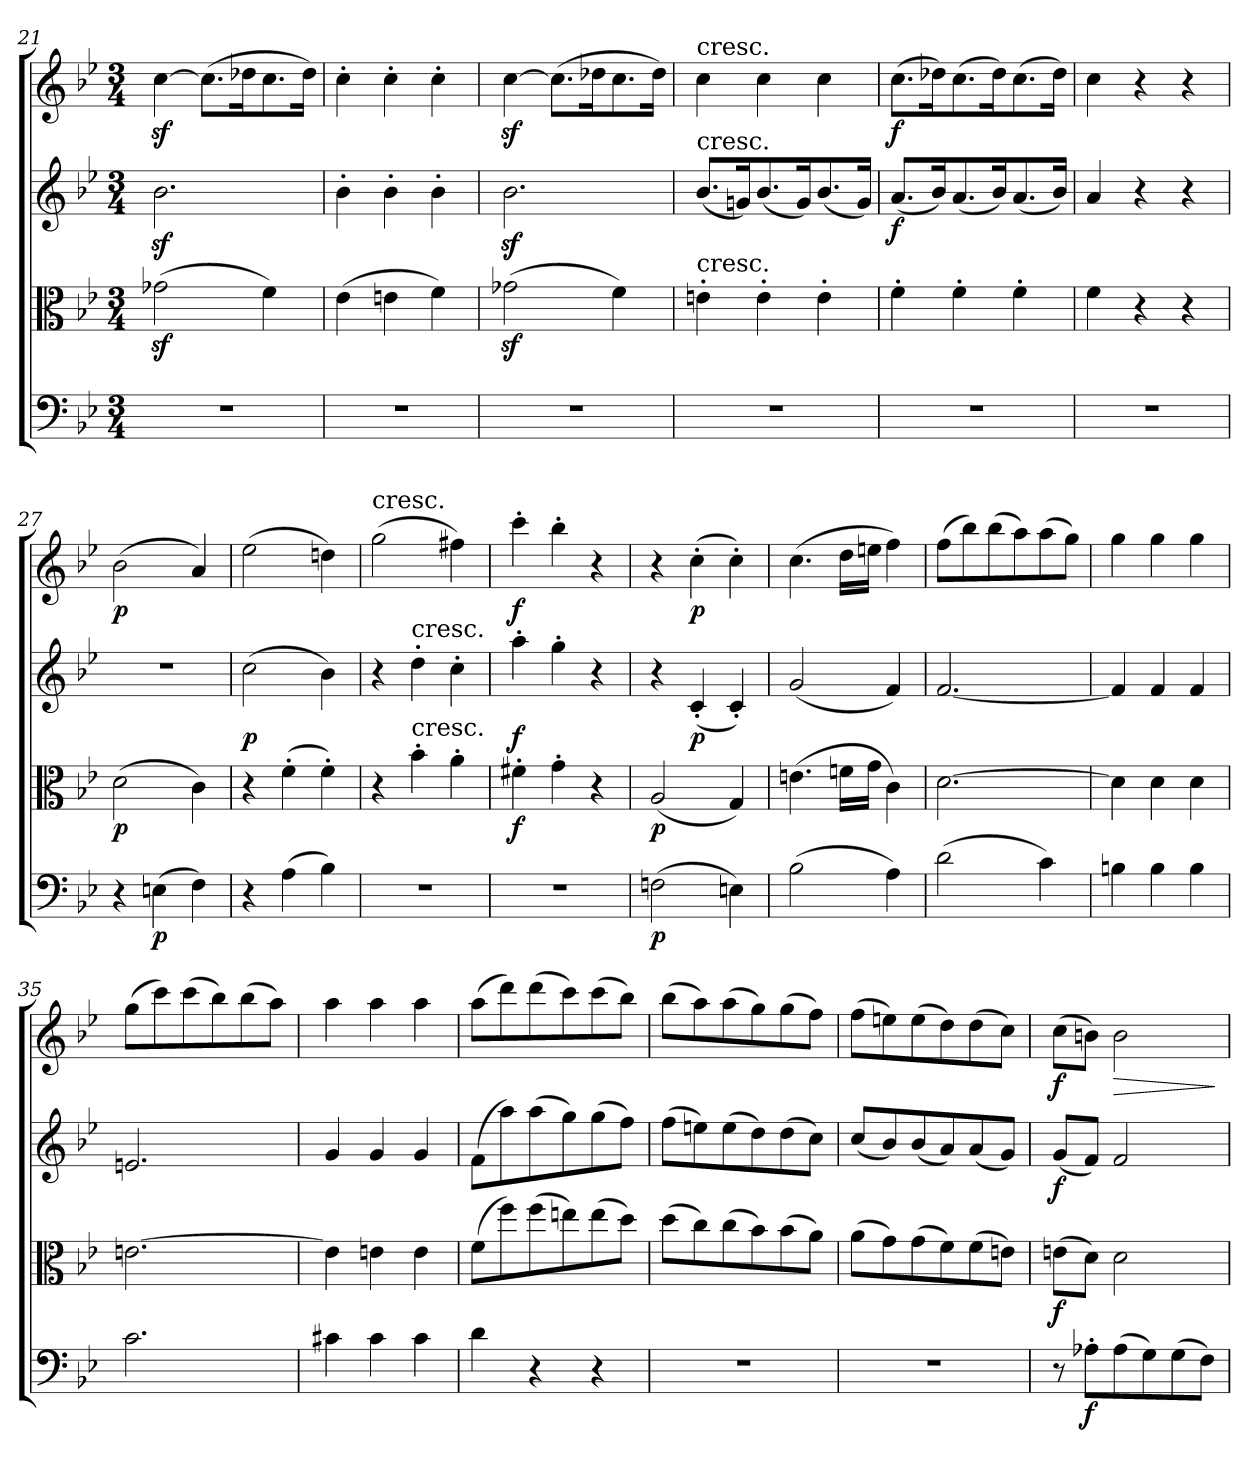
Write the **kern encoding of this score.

**kern	**dynam	**kern	**dynam	**kern	**dynam	**kern	**dynam
*part4	*part4	*part3	*part3	*part2	*part2	*part1	*part1
*staff4	*staff4	*staff3	*staff3	*staff2	*staff2	*staff1	*staff1
*clefF4	*	*clefC3	*	*clefG2	*	*clefG2	*
*k[b-e-]	*	*k[b-e-]	*	*k[b-e-]	*	*k[b-e-]	*
*B-:	*	*B-:	*	*B-:	*	*B-:	*
*M3/4	*	*M3/4	*	*M3/4	*	*M3/4	*
=21	=21	=21	=21	=21	=21	=21	=21
2.r	.	(2g-Xz\	.	2.b-z\	.	[4ccz\	.
.	.	.	.	.	.	(8.cc\L]	.
.	.	.	.	.	.	16dd-X\K	.
.	.	4f\)	.	.	.	8.cc\	.
.	.	.	.	.	.	16dd-\Jk)	.
=22	=22	=22	=22	=22	=22	=22	=22
2.r	.	(4e-\	.	4b-'\	.	4cc'\	.
.	.	4en\	.	4b-'\	.	4cc'\	.
.	.	4f\)	.	4b-'\	.	4cc'\	.
=23	=23	=23	=23	=23	=23	=23	=23
2.r	.	(2g-Xz\	.	2.b-z\	.	[4ccz\	.
.	.	.	.	.	.	(8.cc\L]	.
.	.	.	.	.	.	16dd-X\K	.
.	.	4f\)	.	.	.	8.cc\	.
.	.	.	.	.	.	16dd-\Jk)	.
=24	=24	=24	=24	=24	=24	=24	=24
!	!	!	!	!	!	!LO:TX:t=cresc.	!
!	!	!	!	!LO:TX:t=cresc.	!	!	!
!	!	!LO:TX:t=cresc.	!	!	!	!	!
2.r	.	4en'\	.	(8.b-/L	.	4cc\	.
.	.	.	.	16gn/K)	.	.	.
.	.	4e'\	.	(8.b-/	.	4cc\	.
.	.	.	.	16g/K)	.	.	.
.	.	4e'\	.	(8.b-/	.	4cc\	.
.	.	.	.	16g/Jk)	.	.	.
=25	=25	=25	=25	=25	=25	=25	=25
2.r	.	4f'\	.	(8.a/L	f	(8.cc\L	f
.	.	.	.	16b-/K)	.	16dd-X\K)	.
.	.	4f'\	.	(8.a/	.	(8.cc\	.
.	.	.	.	16b-/K)	.	16dd-\K)	.
.	.	4f'\	.	(8.a/	.	(8.cc\	.
.	.	.	.	16b-/Jk)	.	16dd-\Jk)	.
=26	=26	=26	=26	=26	=26	=26	=26
2.r	.	4f\	.	4a/	.	4cc\	.
.	.	4r	.	4r	.	4r	.
.	.	4r	.	4r	.	4r	.
=27	=27	=27	=27	=27	=27	=27	=27
4r	.	(2d\	p	2.r	.	(2b-\	p
(4En\	p	.	.	.	.	.	.
4F\)	.	4c\)	.	.	.	4a/)	.
=28	=28	=28	=28	=28	=28	=28	=28
4r	.	4r	.	(2cc\	p	(2ee-\	.
(4A\	.	(4f'\	.	.	.	.	.
4B-\)	.	4f'\)	.	4b-\)	.	4ddn\)	.
=29	=29	=29	=29	=29	=29	=29	=29
!	!	!	!	!	!	!LO:TX:t=cresc.	!
2.r	.	4r	.	4r	.	(2gg\	.
!	!	!	!	!LO:TX:t=cresc.	!	!	!
!	!	!LO:TX:t=cresc.	!	!	!	!	!
.	.	4b-'\	.	4dd'\	.	.	.
.	.	4a'\	.	4cc'\	.	4ff#X\)	.
=30	=30	=30	=30	=30	=30	=30	=30
2.r	.	4f#X'\	f	4aa'\	f	4ccc'\	f
.	.	4g'\	.	4gg'\	.	4bb-'\	.
.	.	4r	.	4r	.	4r	.
=31	=31	=31	=31	=31	=31	=31	=31
(2Fn\	p	(2A/	p	4r	.	4r	.
.	.	.	.	(4c'/	p	(4cc'\	p
4En\)	.	4G/)	.	4c'/)	.	4cc'\)	.
=32	=32	=32	=32	=32	=32	=32	=32
(2B-\	.	(4.en\	.	(2g/	.	(4.cc\	.
.	.	16fn\LL	.	.	.	16dd\LL	.
.	.	16g\JJ	.	.	.	16een\JJ	.
4A\)	.	4c\)	.	4f/)	.	4ff\)	.
=33	=33	=33	=33	=33	=33	=33	=33
(2d\	.	[2.d\	.	[2.f/	.	(8ff\L	.
.	.	.	.	.	.	8bb-\)	.
.	.	.	.	.	.	(8bb-\	.
.	.	.	.	.	.	8aa\)	.
4c\)	.	.	.	.	.	(8aa\	.
.	.	.	.	.	.	8gg\J)	.
=34	=34	=34	=34	=34	=34	=34	=34
4Bn\	.	4d\]	.	4f/]	.	4gg\	.
4B\	.	4d\	.	4f/	.	4gg\	.
4B\	.	4d\	.	4f/	.	4gg\	.
=35	=35	=35	=35	=35	=35	=35	=35
2.c\	.	[2.en\	.	2.en/	.	(8gg\L	.
.	.	.	.	.	.	8ccc\)	.
.	.	.	.	.	.	(8ccc\	.
.	.	.	.	.	.	8bb-\)	.
.	.	.	.	.	.	(8bb-\	.
.	.	.	.	.	.	8aa\J)	.
=36	=36	=36	=36	=36	=36	=36	=36
4c#X\	.	4e\]	.	4g/	.	4aa\	.
4c#\	.	4en\	.	4g/	.	4aa\	.
4c#\	.	4e\	.	4g/	.	4aa\	.
=37	=37	=37	=37	=37	=37	=37	=37
4d\	.	(8f\L	.	(8f\L	.	(8aa\L	.
.	.	8ff\)	.	8aa\)	.	8ddd\)	.
4r	.	(8ff\	.	(8aa\	.	(8ddd\	.
.	.	8een\)	.	8gg\)	.	8ccc\)	.
4r	.	(8ee\	.	(8gg\	.	(8ccc\	.
.	.	8dd\J)	.	8ff\J)	.	8bb-\J)	.
=38	=38	=38	=38	=38	=38	=38	=38
2.r	.	(8dd\L	.	(8ff\L	.	(8bb-\L	.
.	.	8cc\)	.	8een\)	.	8aa\)	.
.	.	(8cc\	.	(8ee\	.	(8aa\	.
.	.	8b-\)	.	8dd\)	.	8gg\)	.
.	.	(8b-\	.	(8dd\	.	(8gg\	.
.	.	8a\J)	.	8cc\J)	.	8ff\J)	.
=39	=39	=39	=39	=39	=39	=39	=39
2.r	.	(8a\L	.	(8cc/L	.	(8ff\L	.
.	.	8g\)	.	8b-/)	.	8een\)	.
.	.	(8g\	.	(8b-/	.	(8ee\	.
.	.	8f\)	.	8a/)	.	8dd\)	.
.	.	(8f\	.	(8a/	.	(8dd\	.
.	.	8en\J)	.	8g/J)	.	8cc\J)	.
=40	=40	=40	=40	=40	=40	=40	=40
8r	.	(8en\L	f	(8g/L	f	(8cc\L	f
8A-X'\L	f	8d\J)	.	8f/J)	.	8bn\J)	.
!	!	!	!	!	!	!	!LO:HP:b
(8A-\	.	2d\	.	2f/	.	2b\	>
8G\)	.	.	.	.	.	.	.
(8G\	.	.	.	.	.	.	.
8F\J)	.	.	.	.	.	.	.
.	.	.	.	.	.	.	]
=	=	=	=	=	=	=	=
*-	*-	*-	*-	*-	*-	*-	*-
